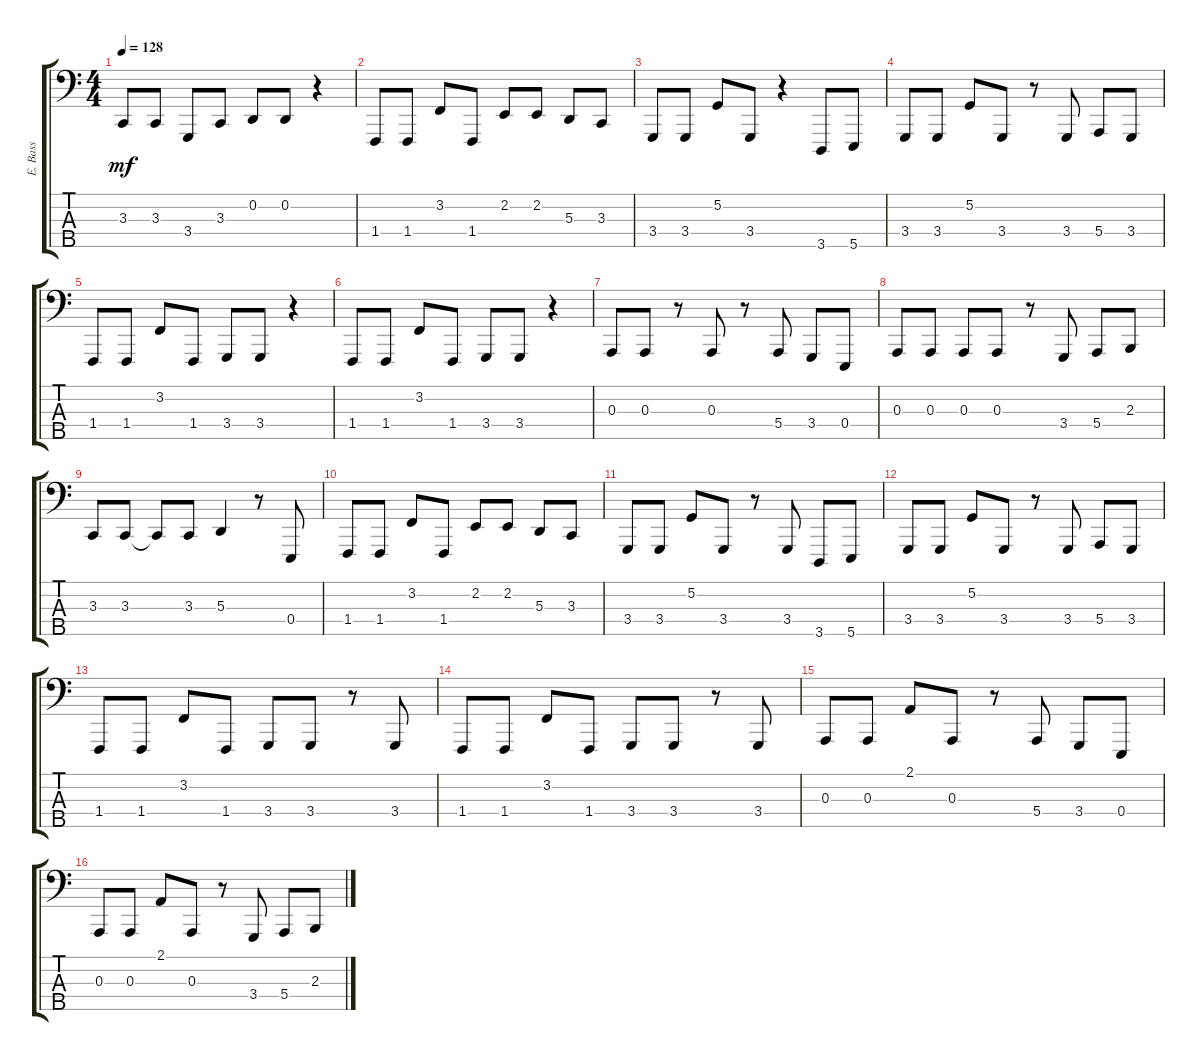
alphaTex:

\track ("E. Bass" "E. Bass") {instrument brightacousticpiano}
\staff {score tabs}
\tuning (G2 D2 A1 E1 B0) {hide}
\ts (4 4)
\tempo 128
\clef f4
\ks c
3.3.8{dy mf} 3.3.8 3.4.8 3.3.8 0.2.8 0.2.8 r.4 |
1.4.8 1.4.8 3.2.8 1.4.8 2.2.8 2.2.8 5.3.8 3.3.8 |
3.4.8 3.4.8 5.2.8 3.4.8 r.4 3.5.8 5.5.8 |
3.4.8 3.4.8 5.2.8 3.4.8 r.8 3.4.8 5.4.8 3.4.8 |
1.4.8 1.4.8 3.2.8 1.4.8 3.4.8 3.4.8 r.4 |
1.4.8 1.4.8 3.2.8 1.4.8 3.4.8 3.4.8 r.4 |
0.3.8 0.3.8 r.8 0.3.8 r.8 5.4.8 3.4.8 0.4.8 |
0.3.8 0.3.8 0.3.8 0.3.8 r.8 3.4.8 5.4.8 2.3.8 |
3.3.8 3.3.8 3.3{t}.8 3.3.8 5.3.4 r.8 0.4.8 |
1.4.8 1.4.8 3.2.8 1.4.8 2.2.8 2.2.8 5.3.8 3.3.8 |
3.4.8 3.4.8 5.2.8 3.4.8 r.8 3.4.8 3.5.8 5.5.8 |
3.4.8 3.4.8 5.2.8 3.4.8 r.8 3.4.8 5.4.8 3.4.8 |
1.4.8 1.4.8 3.2.8 1.4.8 3.4.8 3.4.8 r.8 3.4.8 |
1.4.8 1.4.8 3.2.8 1.4.8 3.4.8 3.4.8 r.8 3.4.8 |
0.3.8 0.3.8 2.1.8 0.3.8 r.8 5.4.8 3.4.8 0.4.8 |
0.3.8 0.3.8 2.1.8 0.3.8 r.8 3.4.8 5.4.8 2.3.8
